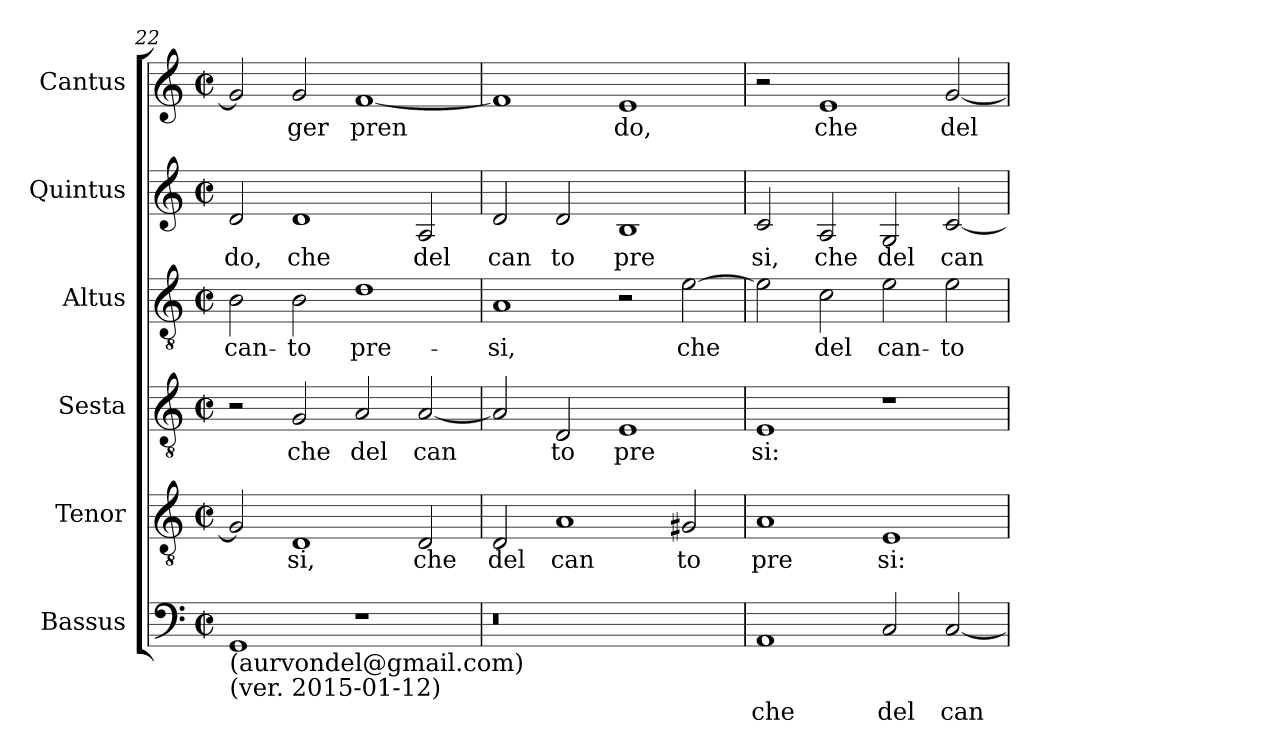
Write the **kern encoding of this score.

**kern	**text	**kern	**text	**kern	**text	**kern	**text	**kern	**text	**kern	**text
*part6	*part6	*part5	*part5	*part4	*part4	*part3	*part3	*part2	*part2	*part1	*part1
*staff6	*staff6	*staff5	*staff5	*staff4	*staff4	*staff3	*staff3	*staff2	*staff2	*staff1	*staff1
*I"Bassus	*	*I"Tenor	*	*I"Sesta	*	*I"Altus	*	*I"Quintus	*	*I"Cantus	*
*I'Bassus	*	*I'Tenor	*	*I'Sesta	*	*I'Altus	*	*I'Quintus	*	*I'Cantus	*
*clefF4	*	*clefGv2	*	*clefGv2	*	*clefGv2	*	*clefG2	*	*clefG2	*
*k[]	*	*k[]	*	*k[]	*	*k[]	*	*k[]	*	*k[]	*
*C:	*	*C:	*	*C:	*	*C:	*	*C:	*	*C:	*
*M2/2	*	*M2/2	*	*M2/2	*	*M2/2	*	*M2/2	*	*M2/2	*
*met(c|)	*	*met(c|)	*	*met(c|)	*	*met(c|)	*	*met(c|)	*	*met(c|)	*
=22	=22	=22	=22	=22	=22	=22	=22	=22	=22	=22	=22
!LO:TX:b:t=(aurvondel@gmail.com)	!	!	!	!	!	!	!	!	!	!	!
!LO:TX:b:t=(ver. 2015-01-12)	!	!	!	!	!	!	!	!	!	!	!
!	!	!	!LO:LY:b:cj	!	!	!	!LO:LY:b:cj	!	!LO:LY:b:cj	!	!LO:LY:b:cj
1GG	.	2G/]	.	2r	.	2B\	can-	2d/	do,	2g/]	.
!	!	!	!LO:LY:b:cj	!	!LO:LY:b:cj	!	!LO:LY:b:cj	!	!LO:LY:b:cj	!	!LO:LY:b:cj
.	.	1D	si,	2G/	che	2B\	-to	1d	che	2g/	ger
!	!	!	!	!	!LO:LY:b:cj	!	!LO:LY:b:cj	!	!	!	!LO:LY:b:cj
1r	.	.	.	2A/	del	1d	pre-	.	.	[<1f	pren
!	!	!	!LO:LY:b:cj	!	!LO:LY:b:cj	!	!	!	!LO:LY:b:cj	!	!
.	.	2D/	che	[<2A/	can	.	.	2A/	del	.	.
=23	=23	=23	=23	=23	=23	=23	=23	=23	=23	=23	=23
!	!	!	!LO:LY:b:cj	!	!LO:LY:b:cj	!	!LO:LY:b:cj	!	!LO:LY:b:cj	!	!LO:LY:b:cj
0r	.	2D/	del	2A/]	.	1A	-si,	2d/	can	1f]	.
!	!	!	!LO:LY:b:cj	!	!LO:LY:b:cj	!	!	!	!LO:LY:b:cj	!	!
.	.	1A	can	2D/	to	.	.	2d/	to	.	.
!	!	!	!	!	!LO:LY:b:cj	!	!	!	!LO:LY:b:cj	!	!LO:LY:b:cj
.	.	.	.	1E	pre	2r	.	1B	pre	1e	do,
!	!	!	!LO:LY:b:cj	!	!	!	!LO:LY:b:cj	!	!	!	!
.	.	2G#/	to	.	.	[>2e\	che	.	.	.	.
=24	=24	=24	=24	=24	=24	=24	=24	=24	=24	=24	=24
!	!LO:LY:b	!	!LO:LY:b:cj	!	!LO:LY:b:cj	!	!LO:LY:b:cj	!	!LO:LY:b:cj	!	!
1AA	che	1A	pre	1E	si:	2e\]	.	2c/	si,	2r	.
!	!	!	!	!	!	!	!LO:LY:b:cj	!	!LO:LY:b:cj	!	!LO:LY:b:cj
.	.	.	.	.	.	2c\	del	2A/	che	1e	che
!	!LO:LY:b	!	!LO:LY:b:cj	!	!	!	!LO:LY:b:cj	!	!LO:LY:b:cj	!	!
2C/	del	1E	si:	1r	.	2e\	can-	2G/	del	.	.
!	!LO:LY:b	!	!	!	!	!	!LO:LY:b:cj	!	!LO:LY:b:cj	!	!LO:LY:b:cj
[>2C/	can	.	.	.	.	2e\	-to	[>2c/	can	[>2g/	del
=	=	=	=	=	=	=	=	=	=	=	=
*-	*-	*-	*-	*-	*-	*-	*-	*-	*-	*-	*-
